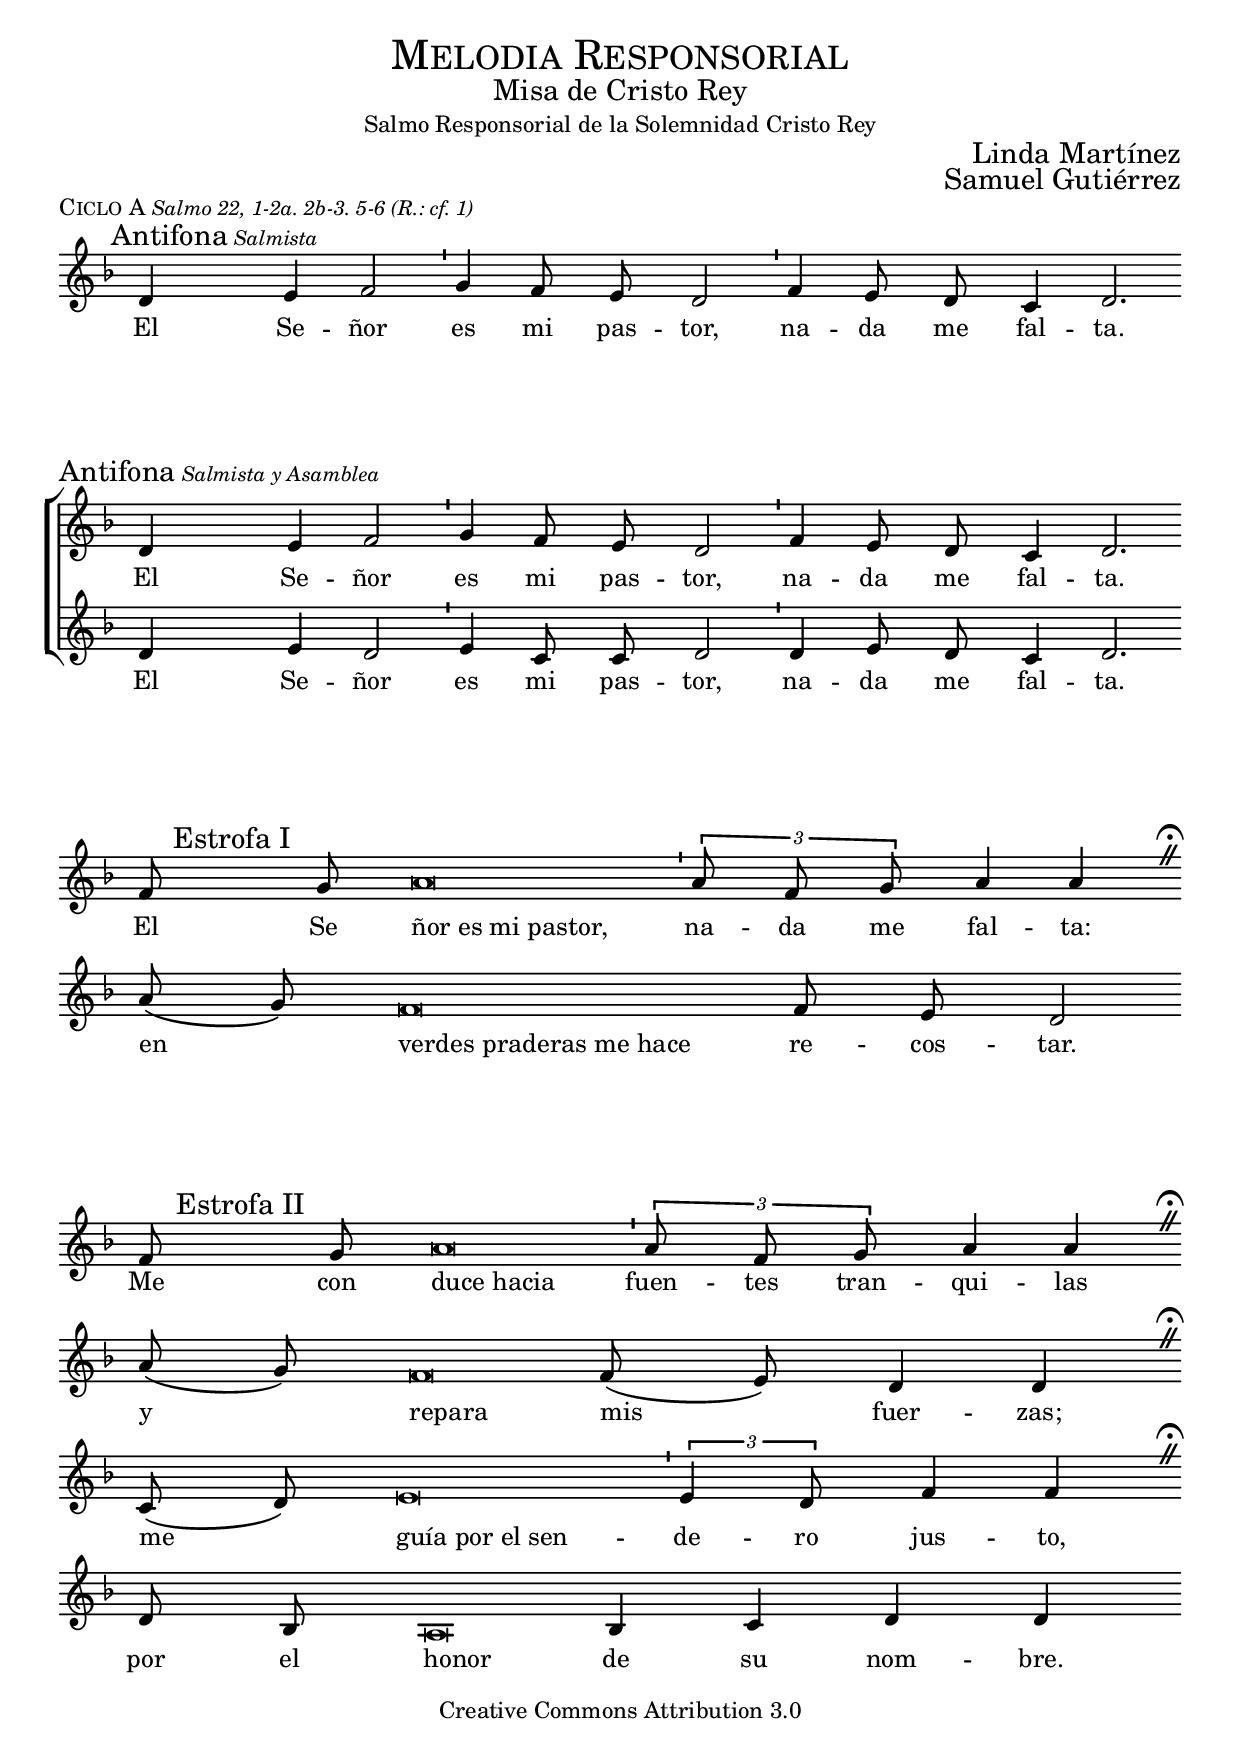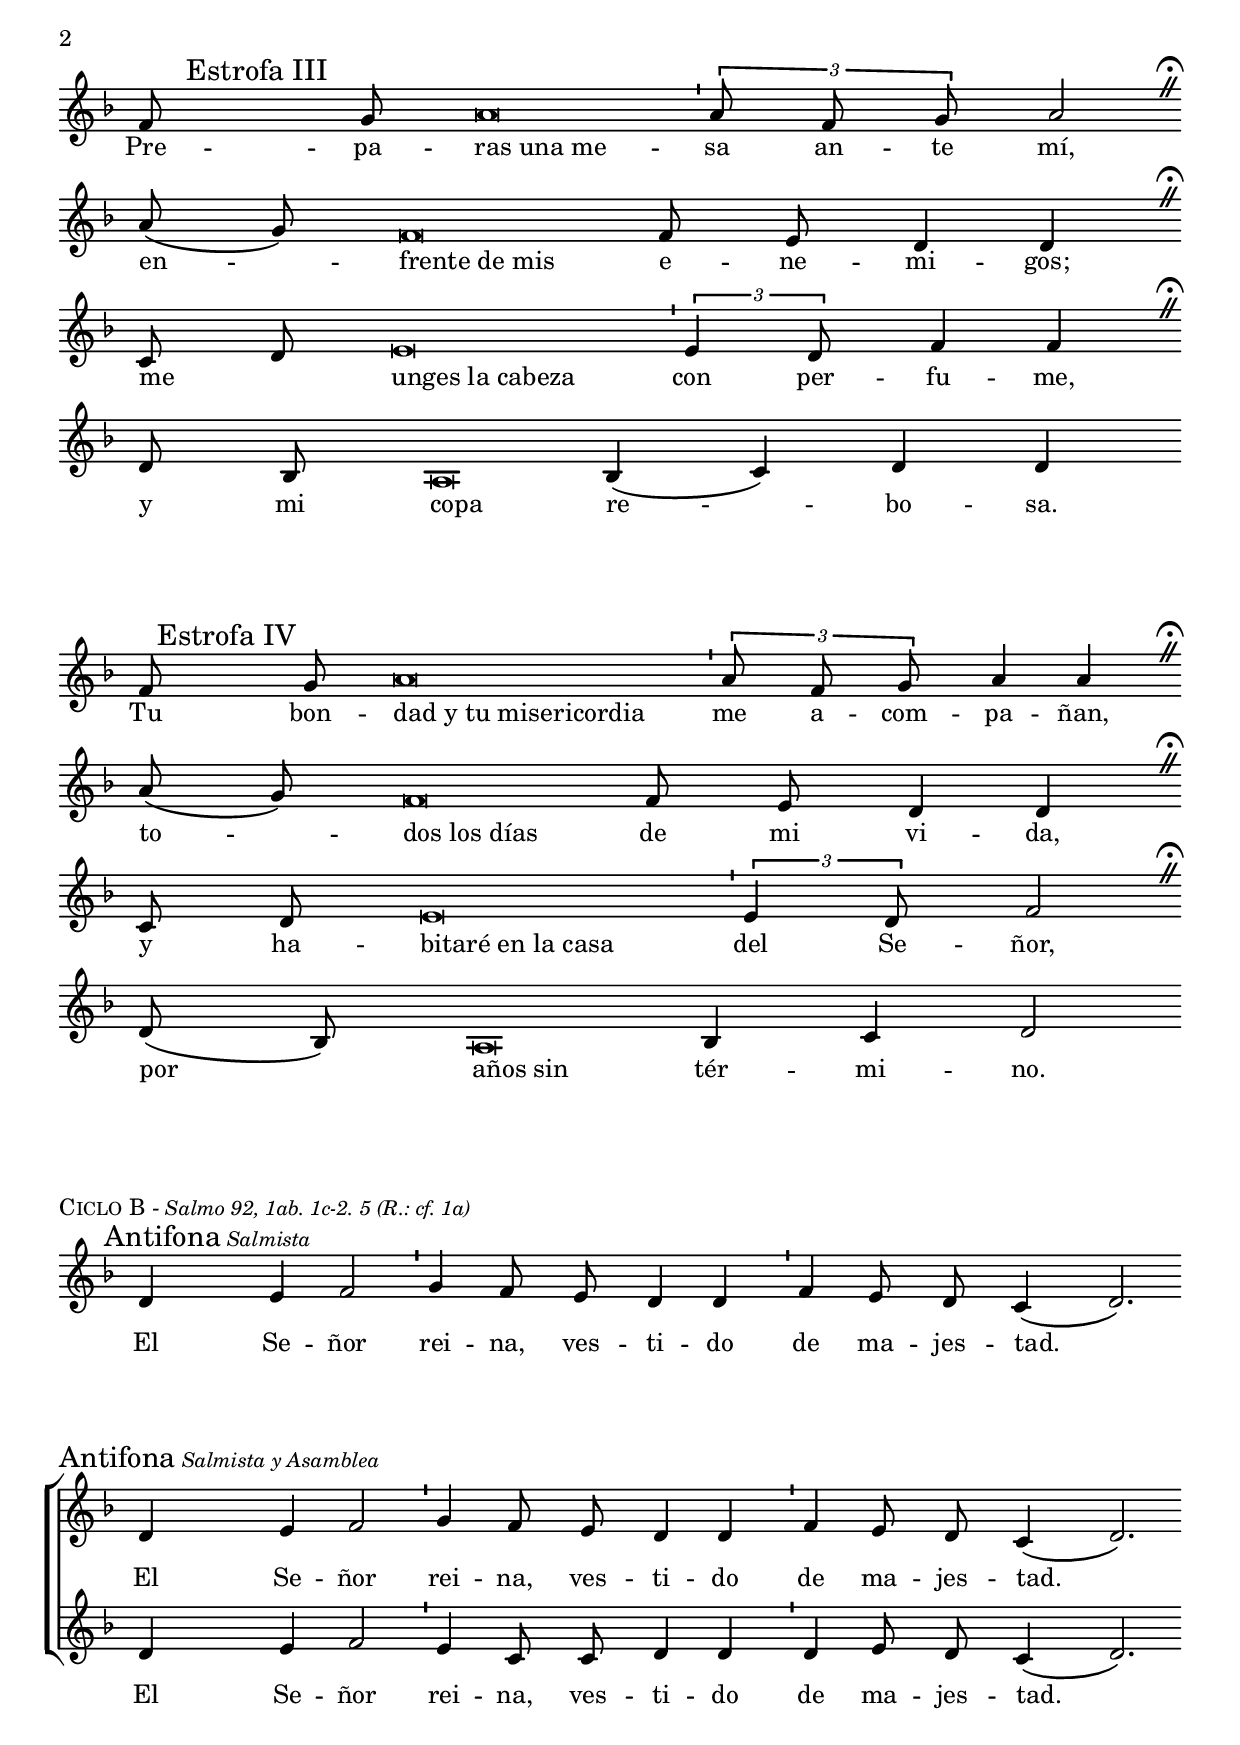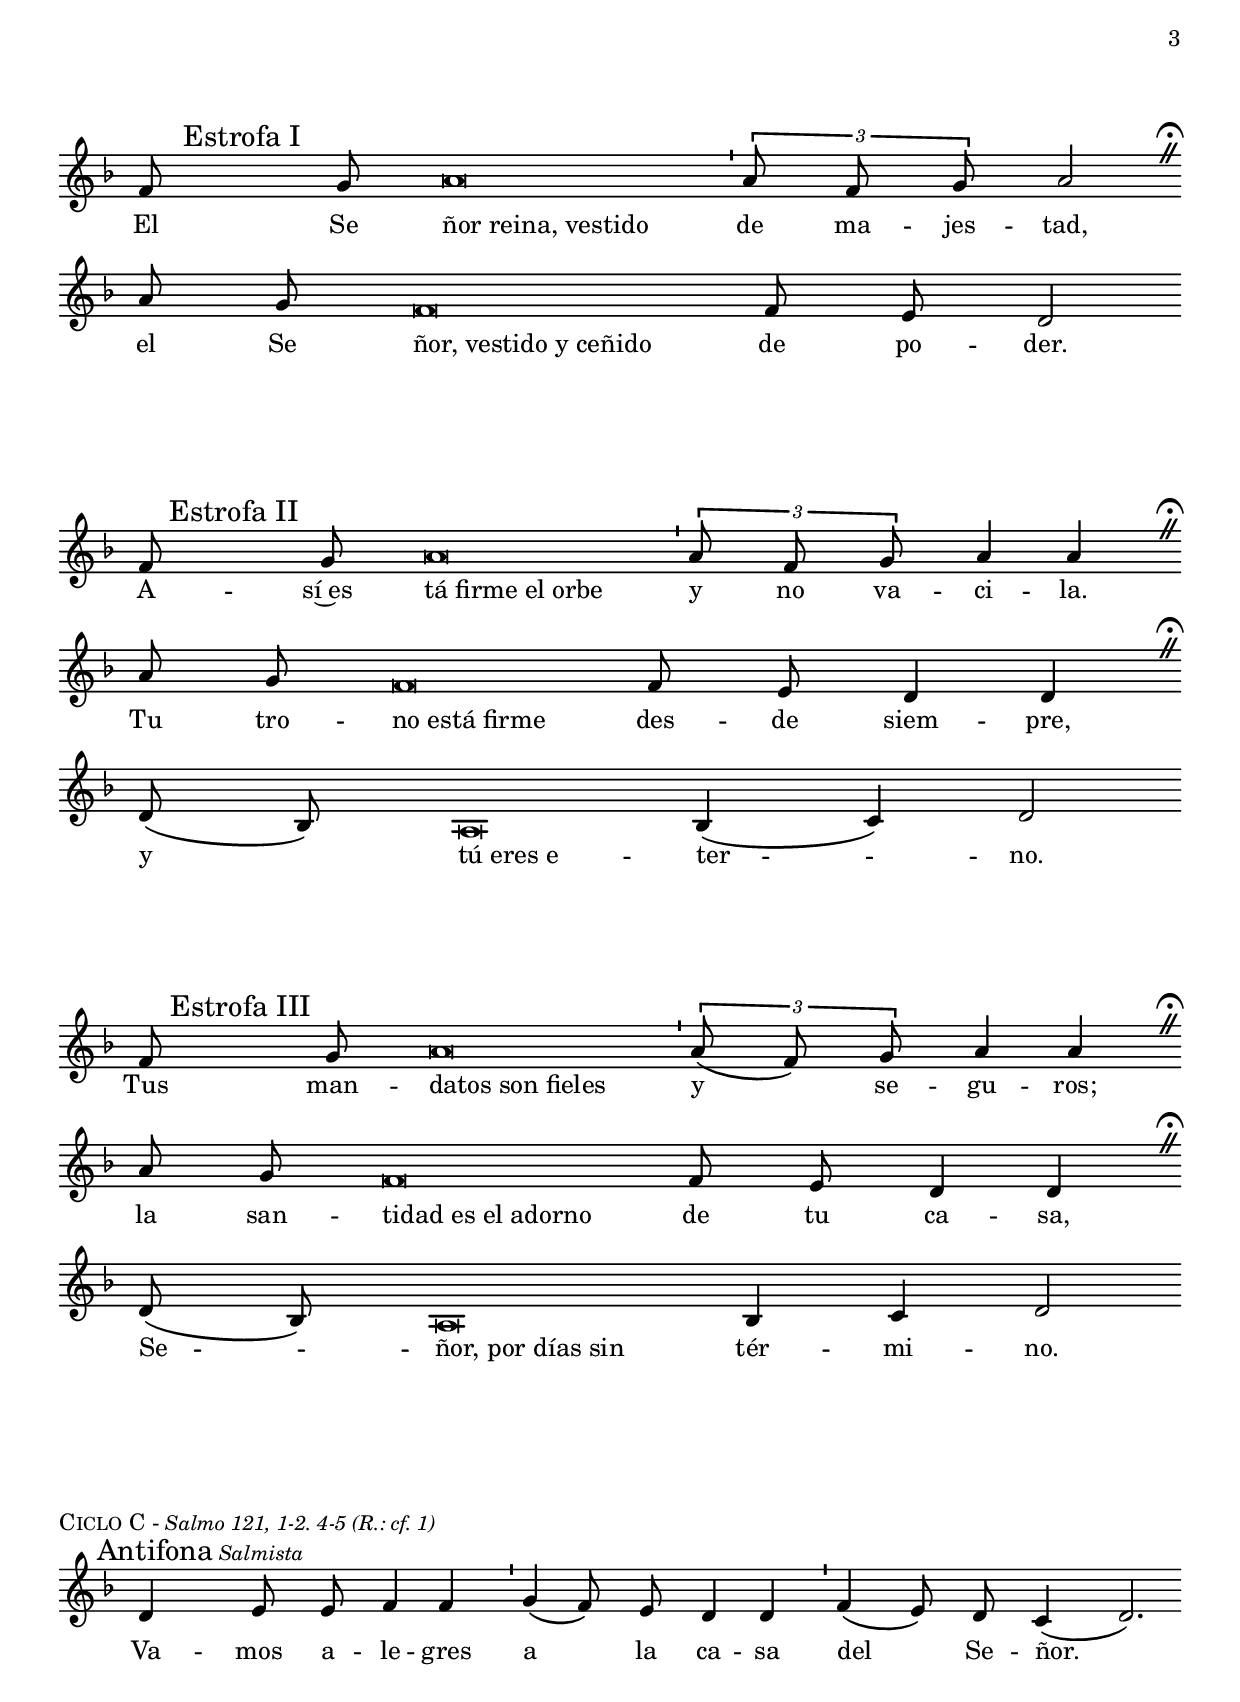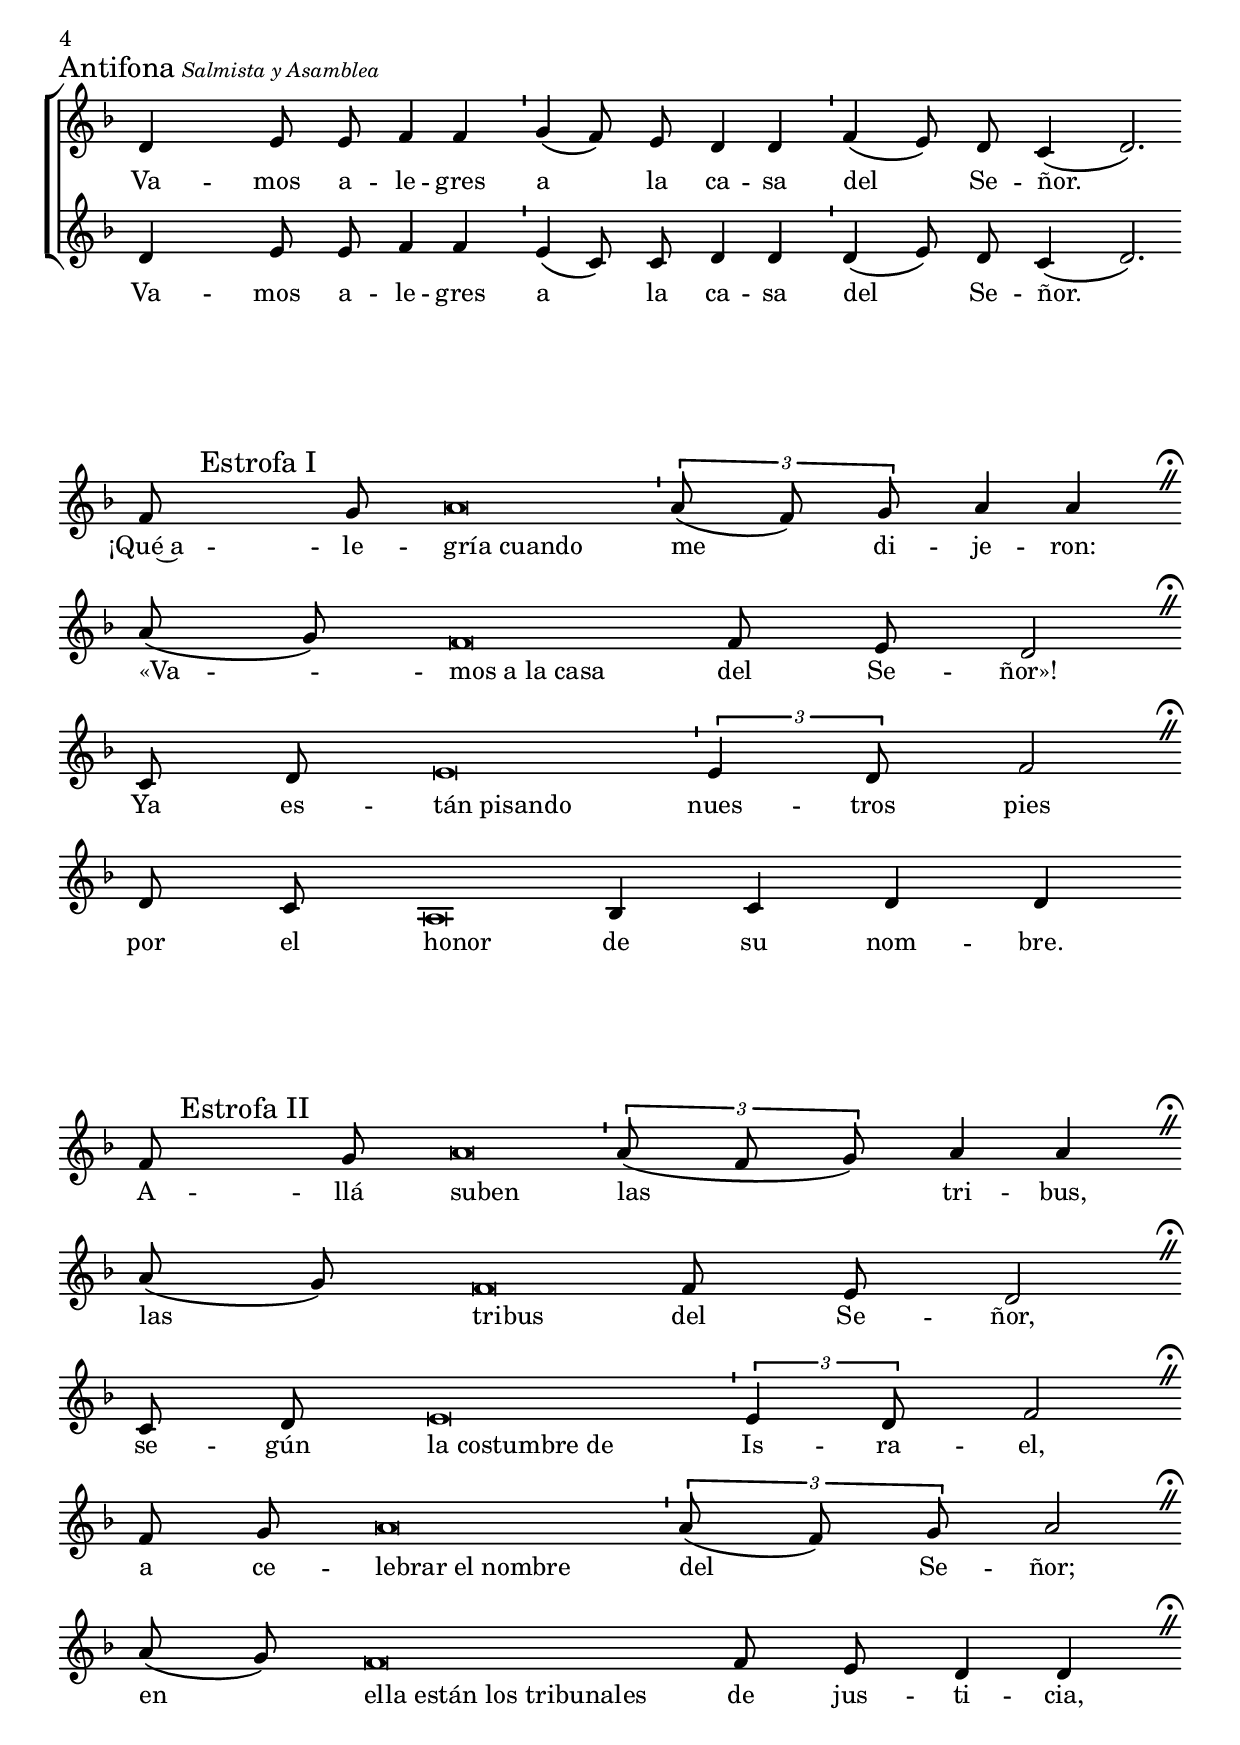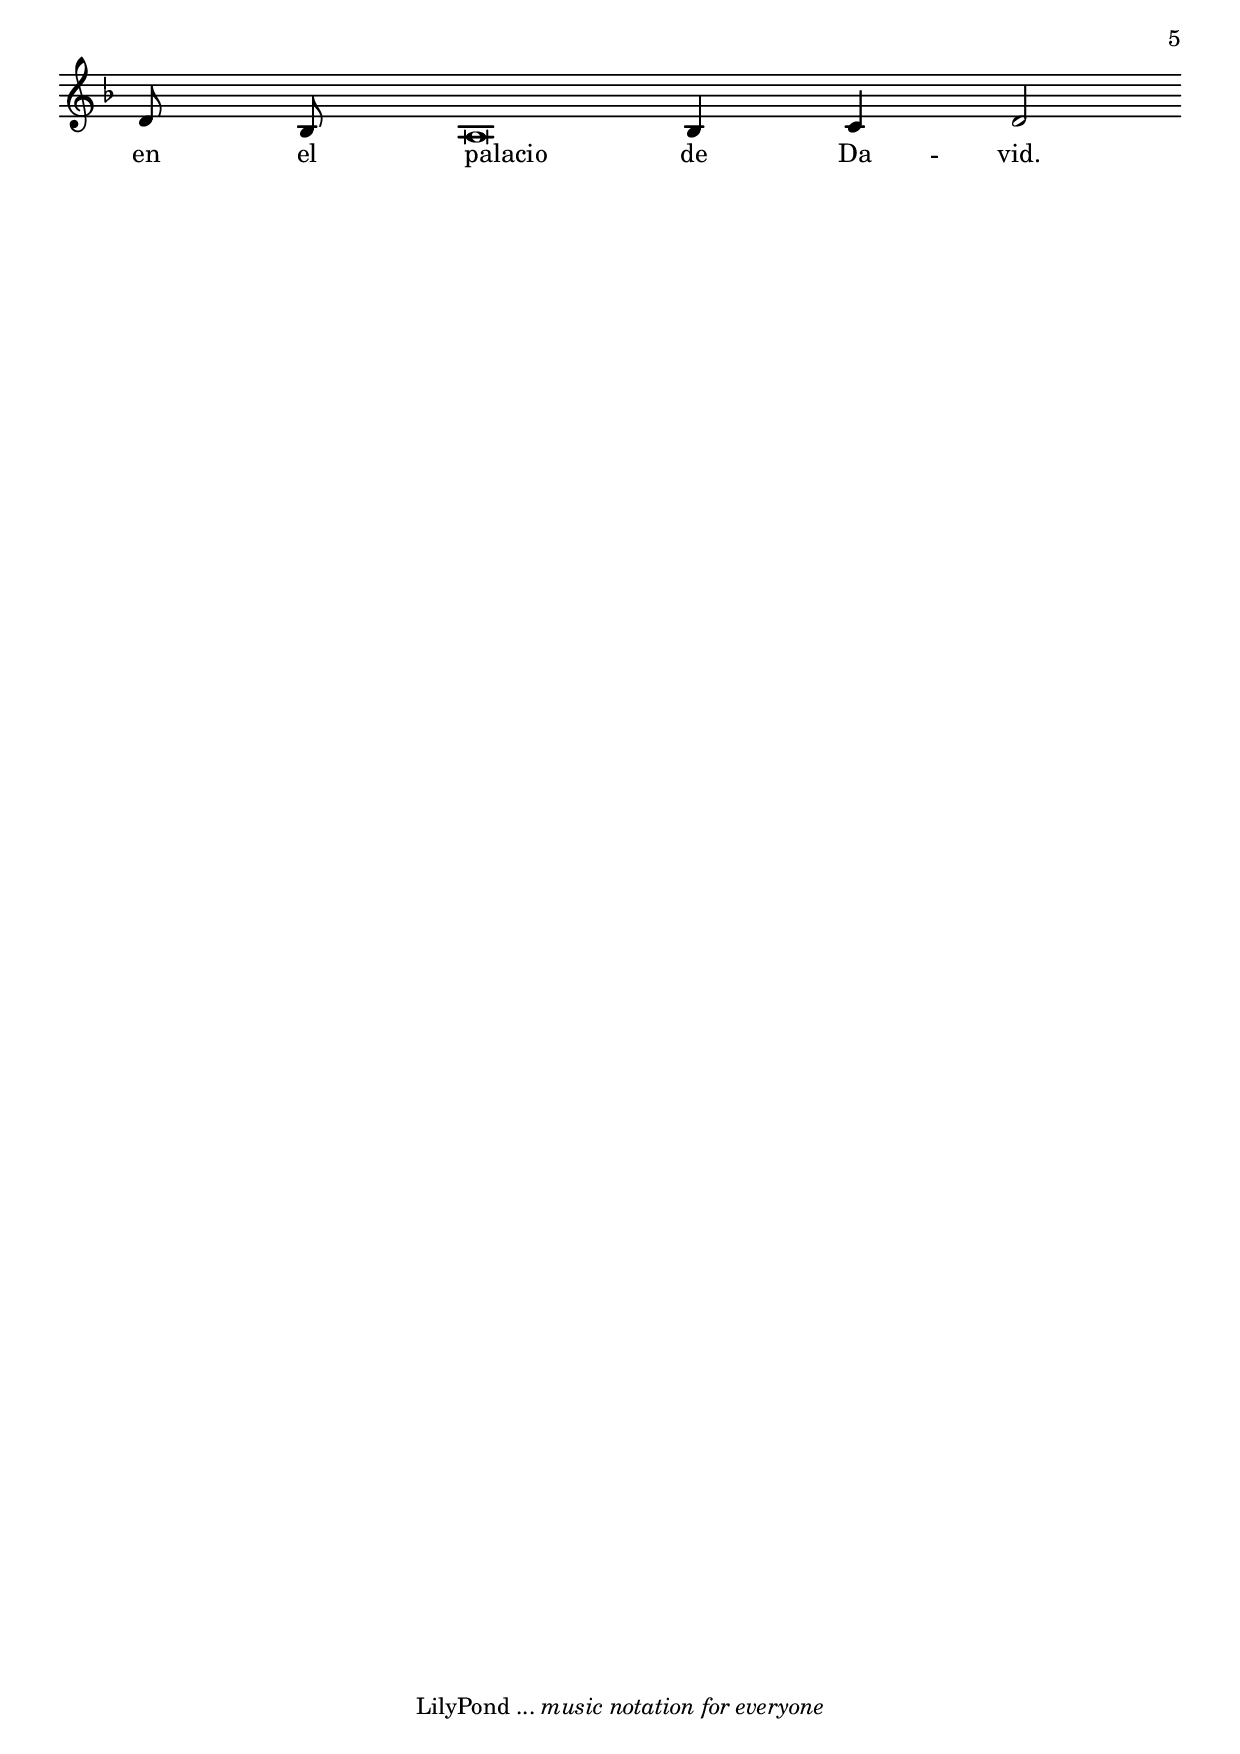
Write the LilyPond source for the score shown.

% *********************************************************************
%	Graduale - Melody inspired by the compositions of Pbro Lucien Deiss
%	Music and accompaniment by serachsam
% *********************************************************************
\language "espanol"
\version "2.23.2"

% --- Global parameters

% --- Includes
\include "gregorian.ly"

% --- Global size
%#(set-global-staff-size 19)


% --- Header
\markup { \fill-line { \center-column { \fontsize #5 \smallCaps "Melodia Responsorial" \fontsize #2 "Misa de Cristo Rey" "Salmo Responsorial de la Solemnidad Cristo Rey"} } }
\markup { \fill-line { " " \right-column { \fontsize #2 "Linda Martínez" } } }
\markup { \fill-line { " " \right-column { \fontsize #2 "Samuel Gutiérrez" } } }
\header {
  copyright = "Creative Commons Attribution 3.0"
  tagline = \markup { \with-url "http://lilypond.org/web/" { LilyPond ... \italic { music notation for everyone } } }
  breakbefore = ##t
}

% --- Ciclo B
% --- Harmony
harmony_stanza = \new ChordNames {
  \chordmode {
    \italianChords
    re4:m do4 re2:m do2 re2:m sib,2 do4 re2.:m
  }
}

% --- Antiphon
\score {
  <<
    %\harmony_stanza
    \new Staff <<
      %\set Staff.midiInstrument = "clarinet"
      \new Voice = "melody" \relative do' {
        \set Score.timing = ##f
        %\tempo "Adagio" 4 = 70
        \time 4/4
        \key re \minor
        re4 \mark \markup{ "Antifona" \small \italic "Salmista"} mi fa2  \divisioMinima
        sol4 fa8 mi re2 \divisioMinima
        fa4 mi8 re do4 re2. \finalis \break
        s32
      }
      \new Lyrics \lyricsto "melody" {
        El Se -- ñor es mi pas -- tor, na -- da me fal -- ta.
      }
    >>
  >>
  \header {
    piece = \markup { \smallCaps "Ciclo A" \italic \small "Salmo 22, 1-2a. 2b-3. 5-6 (R.: cf. 1)"}
  }
  \midi {}
  \layout {
    ragged-right = ##f
    \context {
      \Staff
      \remove "Time_signature_engraver"
      \remove "Bar_engraver"
      \RemoveEmptyStaves
    }
    \context {
      \Score
      barAlways = ##t
    }
  }
}

% --- Antiphon
\score {
  \new StaffGroup = "Antifona" <<
    %\harmony_stanza
    \new Staff <<
      %\set Staff.midiInstrument = "clarinet"
      \new Voice = "melody" \relative do' {
        \set Score.timing = ##f
        %\tempo "Adagio" 4 = 70
        \time 4/4
        \key re \minor
        re4 \mark \markup{ "Antifona" \small \italic "Salmista y Asamblea"} mi fa2 \divisioMinima
        sol4 fa8 mi re2 \divisioMinima
        fa4 mi8 re do4 re2. \finalis \break
        s32
      }
      \new Lyrics \lyricsto "melody" {
        El Se -- ñor es mi pas -- tor, na -- da me fal -- ta.
      }
    >>
    \new Staff <<
      %\set Staff.midiInstrument = "oboe"
      \new Voice = "contramelody" \relative do' {
        \set Score.timing = ##f
        %\tempo "Adagio" 4 = 70
        \time 4/4
        \key re \minor
        re4 mi re2   \divisioMinima
        mi4 do8 do re2 \divisioMinima
        re4 mi8 re do4 re2. \finalis \break
        s32
      }
      \new Lyrics \lyricsto "contramelody" {
        El Se -- ñor es mi pas -- tor, na -- da me fal -- ta.
      }
    >>
  >>
  \midi {}
  \layout {
    ragged-right = ##f
    \context {
      \Staff
      \remove "Time_signature_engraver"
      \remove "Bar_engraver"
      \RemoveEmptyStaves
    }
    \context {
      \Score
      barAlways = ##t
    }
  }
}

% --- Stanza I
harmony_stanza_antifona = \new ChordNames {
  \chordmode {
    \italianChords
    re4:m fa \breve R4 la2
    la4:7 sib\breve R4 re2:m
  }
}

\score {
  <<
    %\harmony_stanza_antifona
    \new Staff <<
      %\set Staff.midiInstrument = "oboe"
      \new Voice = "melody" \relative do' {
        \set Score.timing = ##f
        %\tempo "Adagio" 4 = 70
        \time 4/4
        \key re \minor
        fa8 \mark \markup{ "Estrofa I" } sol la \breve \divisioMinima \tuplet 3/2 {la8 fa sol} la4 la \divisioMaxima \break
        la8( sol) fa \breve fa8 mi re2 \finalis \break
        s32
      }
      \new Lyrics \lyricsto "melody" {
        El Se
        \once \override LyricText.self-alignment-X = #-1
        "ñor es mi pastor," na -- da me fal -- ta:
        en
        \once \override LyricText.self-alignment-X = #-1
        "verdes praderas me hace" re -- cos -- tar.
      }
    >>
  >>
  \midi {}
  \layout {
    ragged-right = ##f
    \context {
      \Staff
      \remove "Time_signature_engraver"
      \remove "Bar_engraver"
      \RemoveEmptyStaves
    }
    \context {
      \Score
      barAlways = ##t
    }
  }
}

% --- Stanza II
harmony_stanza_estrofa = \new ChordNames {
  \chordmode {
    \italianChords
    re4:m fa \breve R4 la2
    la4:7 sib \breve R4 re2:m
    la4:m do \breve R4 sib2
    R4 fa \breve sol4:m do4 re2:m
  }
}

\score {
  <<
    %\harmony_stanza_estrofa
    \new Staff <<
      \set Staff.midiInstrument = "oboe"
      \new Voice = "melody" \relative do' {
        \set Score.timing = ##f
        %\tempo "Adagio" 4 = 70
        \time 4/4
        \key re \minor
        fa8 \mark \markup{ "Estrofa II" } sol la \breve \divisioMinima \tuplet 3/2 {la8 fa sol} la4 la \divisioMaxima \break
        la8( sol) fa \breve fa8( mi) re4 re \divisioMaxima \break
        do8( re) mi \breve \divisioMinima \tuplet 3/2 { mi4 re8 } fa4 fa \divisioMaxima \break
        re8 sib la \breve sib4 do re4 re \finalis \break
        s32
      }
      \new Lyrics \lyricsto "melody" {
        Me con
        \once \override LyricText.self-alignment-X = #-1
        "duce hacia" fuen -- tes tran -- qui -- las
        y
        \once \override LyricText.self-alignment-X = #-1
        "repara" mis fuer -- zas;
        me
        \once \override LyricText.self-alignment-X = #-1
        "guía por el sen" -- de -- ro jus -- to,
        por el
        \once \override LyricText.self-alignment-X = #-1
        "honor" de su nom -- bre.
      }
    >>
  >>
  \midi {}
  \layout {
    ragged-right = ##f
    \context {
      \Staff
      \remove "Time_signature_engraver"
      \remove "Bar_engraver"
      \RemoveEmptyStaves
    }
    \context {
      \Score
      barAlways = ##t
    }
  }
}

% --- Stanza III
\score {
  <<
    %\harmony_stanza_estrofa
    \new Staff <<
      %\set Staff.midiInstrument = "oboe"
      \new Voice = "melody" \relative do' {
        \set Score.timing = ##f
        %\tempo "Adagio" 4 = 70
        \time 4/4
        \key re \minor
        fa8 \mark \markup{ "Estrofa III" } sol la \breve \divisioMinima \tuplet 3/2 {la8 fa sol} la2 \divisioMaxima \break
        la8( sol) fa \breve fa8 mi re4 re \divisioMaxima \break
        do8 re mi \breve \divisioMinima \tuplet 3/2 { mi4 re8 } fa4 fa \divisioMaxima \break
        re8 sib la \breve sib4( do) re4 re \finalis \break
        s32
      }
      \new Lyrics \lyricsto "melody" {
        Pre -- pa --
        \once \override LyricText.self-alignment-X = #-1
        "ras una me" -- sa an -- te mí,
        en --
        \once \override LyricText.self-alignment-X = #-1
        "frente de mis" e -- ne -- mi -- gos;
        me _
        \once \override LyricText.self-alignment-X = #-1
        "unges la cabeza" con per -- fu -- me,
        y mi
        \once \override LyricText.self-alignment-X = #-1
        "copa" re -- bo -- sa.
      }
    >>
  >>
  \midi {}
  \layout {
    ragged-right = ##f
    \context {
      \Staff
      \remove "Time_signature_engraver"
      \remove "Bar_engraver"
      \RemoveEmptyStaves
    }
    \context {
      \Score
      barAlways = ##t
    }
  }
}

% --- Stanza IV
\score {
  <<
    %\harmony_stanza_estrofa
    \new Staff <<
      %\set Staff.midiInstrument = "oboe"
      \new Voice = "melody" \relative do' {
        \set Score.timing = ##f
        %\tempo "Adagio" 4 = 70
        \time 4/4
        \key re \minor
        fa8 \mark \markup{ "Estrofa IV" } sol la \breve \divisioMinima \tuplet 3/2 {la8 fa sol} la4 la \divisioMaxima \break
        la8( sol) fa \breve fa8 mi re4 re \divisioMaxima \break
        do8 re mi \breve \divisioMinima \tuplet 3/2 { mi4 re8 } fa2 \divisioMaxima \break
        re8( sib) la \breve sib4 do re2 \finalis \break
        s32
      }
      \new Lyrics \lyricsto "melody" {
        Tu bon --
        \once \override LyricText.self-alignment-X = #-1
        "dad y tu misericordia" me a -- com -- pa -- ñan,
        to --
        \once \override LyricText.self-alignment-X = #-1
        "dos los días" de mi vi -- da,
        y ha --
        \once \override LyricText.self-alignment-X = #-1
        "bitaré en la casa" del Se -- ñor,
        por
        \once \override LyricText.self-alignment-X = #-1
        "años sin" tér -- mi -- no.
      }
    >>
  >>
  \midi {}
  \layout {
    ragged-right = ##f
    \context {
      \Staff
      \remove "Time_signature_engraver"
      \remove "Bar_engraver"
      \RemoveEmptyStaves
    }
    \context {
      \Score
      barAlways = ##t
    }
  }
}

% --- Ciclo B
% --- Harmony
harmony_stanza_b = \new ChordNames {
  \chordmode {
    \italianChords
    re4:m do4 re2:m do2 re2:m sib,2 do4 re2.:m
  }
}

% --- Antiphon
\score {
  <<
    %\harmony_stanza_b
    \new Staff <<
      %\set Staff.midiInstrument = "clarinet"
      \new Voice = "melody" \relative do' {
        \set Score.timing = ##f
        %\tempo "Adagio" 4 = 70
        \time 4/4
        \key re \minor

        re4 \mark \markup{ "Antifona" \small \italic "Salmista"} mi fa2  \divisioMinima
        sol4 fa8 mi re4 re \divisioMinima
        fa4 mi8 re do4( re2.) \finalis \break
        s32
      }
      \new Lyrics \lyricsto "melody" {
        El Se -- ñor rei -- na, ves -- ti -- do de ma -- jes -- tad.
      }
    >>
  >>
  \header {
    piece = \markup { \smallCaps "Ciclo B" - \italic \small "Salmo 92, 1ab. 1c-2. 5 (R.: cf. 1a)" }
  }
  \midi {}
  \layout {
    ragged-right = ##f
    \context {
      \Staff
      \remove "Time_signature_engraver"
      \remove "Bar_engraver"
      \RemoveEmptyStaves
    }
    \context {
      \Score
      barAlways = ##t
    }
  }
}

% --- Antiphon
\score {
  \new StaffGroup = "Antifona" <<
    %\harmony_stanza
    \new Staff <<
      %\set Staff.midiInstrument = "clarinet"
      \new Voice = "melody" \relative do' {
        \set Score.timing = ##f
        %\tempo "Adagio" 4 = 70
        \time 4/4
        \key re \minor
        re4 \mark \markup{ "Antifona" \small \italic "Salmista y Asamblea"} mi fa2 \divisioMinima
        sol4 fa8 mi re4 re \divisioMinima
        fa4 mi8 re do4( re2.) \finalis \break
        s32
      }
      \new Lyrics \lyricsto "melody" {
        El Se -- ñor rei -- na, ves -- ti -- do de ma -- jes -- tad.
      }
    >>
    \new Staff <<
      %\set Staff.midiInstrument = "oboe"
      \new Voice = "contramelody" \relative do' {
        \set Score.timing = ##f
        %\tempo "Adagio" 4 = 70
        \time 4/4
        \key re \minor
        re4 mi fa2   \divisioMinima
        mi4 do8 do re4 re \divisioMinima
        re4 mi8 re do4( re2.) \finalis \break
        s32
      }
      \new Lyrics \lyricsto "contramelody" {
        El Se -- ñor rei -- na, ves -- ti -- do de ma -- jes -- tad.
      }
    >>
  >>
  \midi {}
  \layout {
    ragged-right = ##f
    \context {
      \Staff
      \remove "Time_signature_engraver"
      \remove "Bar_engraver"
      \RemoveEmptyStaves
    }
    \context {
      \Score
      barAlways = ##t
    }
  }
}

\score {
  <<
    %\harmony_stanza_antifona
    \new Staff <<
      %\set Staff.midiInstrument = "oboe"
      \new Voice = "melody" \relative do' {
        \set Score.timing = ##f
        %\tempo "Adagio" 4 = 70
        \time 4/4
        \key re \minor
        fa8 \mark \markup{ "Estrofa I" } sol la \breve \divisioMinima \tuplet 3/2 {la8 fa sol} la2 \divisioMaxima \break
        la8 sol fa \breve fa8 mi re2 \finalis \break
        s32
      }
      \new Lyrics \lyricsto "melody" {
        El Se
        \once \override LyricText.self-alignment-X = #-1
        "ñor reina, vestido" de ma -- jes -- tad,
        el Se
        \once \override LyricText.self-alignment-X = #-1
        "ñor, vestido y ceñido" de po -- der.
      }
    >>
  >>
  \midi {}
  \layout {
    ragged-right = ##f
    \context {
      \Staff
      \remove "Time_signature_engraver"
      \remove "Bar_engraver"
      \RemoveEmptyStaves
    }
    \context {
      \Score
      barAlways = ##t
    }
  }
}

\score {
  <<
    %\harmony_stanza_estrofa
    \new Staff <<
      \set Staff.midiInstrument = "oboe"
      \new Voice = "melody" \relative do' {
        \set Score.timing = ##f
        %\tempo "Adagio" 4 = 70
        \time 4/4
        \key re \minor

        fa8 \mark \markup{ "Estrofa II" } sol la \breve \divisioMinima \tuplet 3/2 {la8 fa sol} la4 la \divisioMaxima \break
        la8 sol fa \breve fa8 mi re4 re \divisioMaxima \break
        re8( sib) la \breve sib4( do) re2 \finalis \break
        s32
      }
      \new Lyrics \lyricsto "melody" {
        A -- sí~es
        \once \override LyricText.self-alignment-X = #-1
        "tá firme el orbe" y no va -- ci -- la.
        Tu tro --
        \once \override LyricText.self-alignment-X = #-1
        "no está firme" des -- de siem -- pre,
        y
        \once \override LyricText.self-alignment-X = #-1
        "tú eres e" -- ter -- no.
      }
    >>
  >>
  \midi {}
  \layout {
    ragged-right = ##f
    \context {
      \Staff
      \remove "Time_signature_engraver"
      \remove "Bar_engraver"
      \RemoveEmptyStaves
    }
    \context {
      \Score
      barAlways = ##t
    }
  }
}

\score {
  <<
    %\harmony_stanza_estrofa
    \new Staff <<
      \set Staff.midiInstrument = "oboe"
      \new Voice = "melody" \relative do' {
        \set Score.timing = ##f
        %\tempo "Adagio" 4 = 70
        \time 4/4
        \key re \minor
        fa8 \mark \markup{ "Estrofa III" } sol la \breve \divisioMinima \tuplet 3/2 {la8( fa) sol} la4 la \divisioMaxima \break
        la8 sol fa \breve fa8 mi re4 re \divisioMaxima \break
        re8( sib) la \breve sib4 do re2 \finalis \break
        s32
      }
      \new Lyrics \lyricsto "melody" {
        Tus man --
        \once \override LyricText.self-alignment-X = #-1
        "datos son fieles" y se -- gu -- ros;
        la san --
        \once \override LyricText.self-alignment-X = #-1
        "tidad es el adorno" de tu ca -- sa,
        Se --
        \once \override LyricText.self-alignment-X = #-1
        "ñor, por días sin" tér -- mi -- no.
      }
    >>
  >>
  \midi {}
  \layout {
    ragged-right = ##f
    \context {
      \Staff
      \remove "Time_signature_engraver"
      \remove "Bar_engraver"
      \RemoveEmptyStaves
    }
    \context {
      \Score
      barAlways = ##t
    }
  }
}

% --- Antiphon
\score {
  <<
    %\harmony_stanza_b
    \new Staff <<
      %\set Staff.midiInstrument = "clarinet"
      \new Voice = "melody" \relative do' {
        \set Score.timing = ##f
        %\tempo "Adagio" 4 = 70
        \time 4/4
        \key re \minor
        re4 \mark \markup{ "Antifona" \small \italic "Salmista"} mi8 mi fa4 fa  \divisioMinima
        sol4( fa8) mi re4 re \divisioMinima
        fa4( mi8) re do4( re2.) \finalis \break
        s32
      }
      \new Lyrics \lyricsto "melody" {
        Va -- mos a -- le -- gres a  la ca -- sa del Se -- ñor.
      }
    >>
  >>
  \header {
    piece = \markup { \smallCaps "Ciclo C" - \italic \small "Salmo 121, 1-2. 4-5 (R.: cf. 1)" }
  }
  \midi {}
  \layout {
    ragged-right = ##f
    \context {
      \Staff
      \remove "Time_signature_engraver"
      \remove "Bar_engraver"
      \RemoveEmptyStaves
    }
    \context {
      \Score
      barAlways = ##t
    }
  }
}

% --- Antiphon
\score {
  \new StaffGroup = "Antifona" <<
    %\harmony_stanza
    \new Staff <<
      %\set Staff.midiInstrument = "clarinet"
      \new Voice = "melody" \relative do' {
        \set Score.timing = ##f
        %\tempo "Adagio" 4 = 70
        \time 4/4
        \key re \minor
        re4 \mark \markup{ "Antifona" \small \italic "Salmista y Asamblea"} mi8 mi fa4 fa \divisioMinima
        sol4( fa8) mi re4 re \divisioMinima
        fa4( mi8) re do4( re2.) \finalis \break
        s32
      }
      \new Lyrics \lyricsto "melody" {
        Va -- mos a -- le -- gres a la ca -- sa del Se -- ñor.
      }
    >>
    \new Staff <<
      %\set Staff.midiInstrument = "oboe"
      \new Voice = "contramelody" \relative do' {
        \set Score.timing = ##f
        %\tempo "Adagio" 4 = 70
        \time 4/4
        \key re \minor
        re4 mi8 mi fa4 fa \divisioMinima
        mi4( do8) do re4 re \divisioMinima
        re4( mi8) re do4( re2.) \finalis \break
        s32
      }
      \new Lyrics \lyricsto "contramelody" {
        Va -- mos a -- le -- gres a la ca -- sa del Se -- ñor.
      }
    >>
  >>
  \midi {}
  \layout {
    ragged-right = ##f
    \context {
      \Staff
      \remove "Time_signature_engraver"
      \remove "Bar_engraver"
      \RemoveEmptyStaves
    }
    \context {
      \Score
      barAlways = ##t
    }
  }
}

\score {
  <<
    %\harmony_stanza_estrofa
    \new Staff <<
      \set Staff.midiInstrument = "oboe"
      \new Voice = "melody" \relative do' {
        \set Score.timing = ##f
        %\tempo "Adagio" 4 = 70
        \time 4/4
        \key re \minor
        fa8 \mark \markup{ "Estrofa I" } sol la \breve \divisioMinima \tuplet 3/2 {la8( fa) sol} la4 la \divisioMaxima \break
        la8( sol) fa \breve fa8 mi re2 \divisioMaxima \break
        do8 re mi \breve \divisioMinima \tuplet 3/2 { mi4 re8 } fa2 \divisioMaxima \break
        re8 do la \breve sib4 do re4 re \finalis \break
        s32
      }
      \new Lyrics \lyricsto "melody" {
        ¡Qué~a -- le --
        \once \override LyricText.self-alignment-X = #-1
        "gría cuando" me di -- je -- ron:
        «Va --
        \once \override LyricText.self-alignment-X = #-1
        "mos a la casa" del Se -- ñor»!
        Ya es --
        \once \override LyricText.self-alignment-X = #-1
        "tán pisando" nues -- tros pies
        por el
        \once \override LyricText.self-alignment-X = #-1
        "honor" de su nom -- bre.
      }
    >>
  >>
  \midi {}
  \layout {
    ragged-right = ##f
    \context {
      \Staff
      \remove "Time_signature_engraver"
      \remove "Bar_engraver"
      \RemoveEmptyStaves
    }
    \context {
      \Score
      barAlways = ##t
    }
  }
}

\score {
  <<
    %\harmony_stanza_estrofa
    \new Staff <<
      \set Staff.midiInstrument = "oboe"
      \new Voice = "melody" \relative do' {
        \set Score.timing = ##f
        %\tempo "Adagio" 4 = 70
        \time 4/4
        \key re \minor
        fa8 \mark \markup{ "Estrofa II" } sol la \breve \divisioMinima \tuplet 3/2 {la8( fa sol)} la4 la \divisioMaxima \break
        la8( sol) fa \breve fa8 mi re2 \divisioMaxima \break
        do8 re mi \breve \divisioMinima \tuplet 3/2 { mi4 re8 } fa2 \divisioMaxima \break
        fa8 sol la \breve \divisioMinima \tuplet 3/2 {la8( fa) sol} la2 \divisioMaxima \break
        la8( sol) fa \breve fa8 mi re4 re \divisioMaxima \break
        re8 sib la \breve sib4 do re2 \finalis \break
        s32
      }
      \new Lyrics \lyricsto "melody" {
        A -- llá
        \once \override LyricText.self-alignment-X = #-1
        "suben" las tri -- bus,
        las
        \once \override LyricText.self-alignment-X = #-1
        "tribus" del Se -- ñor,
        se -- gún
        \once \override LyricText.self-alignment-X = #-1
        "la costumbre de" Is -- ra -- el,
        a ce --
        \once \override LyricText.self-alignment-X = #-1
        "lebrar el nombre" del Se -- ñor;
        en
        \once \override LyricText.self-alignment-X = #-1
        "ella están los tribunales" de jus -- ti -- cia,
        en el
        \once \override LyricText.self-alignment-X = #-1
        "palacio" de Da -- vid.
      }
    >>
  >>
  \midi {}
  \layout {
    ragged-right = ##f
    \context {
      \Staff
      \remove "Time_signature_engraver"
      \remove "Bar_engraver"
      \RemoveEmptyStaves
    }
    \context {
      \Score
      barAlways = ##t
    }
  }
}

% --- Paper
\paper{
  #(set-default-paper-size "letter")
  page-breaking = #ly:page-turn-breaking
}